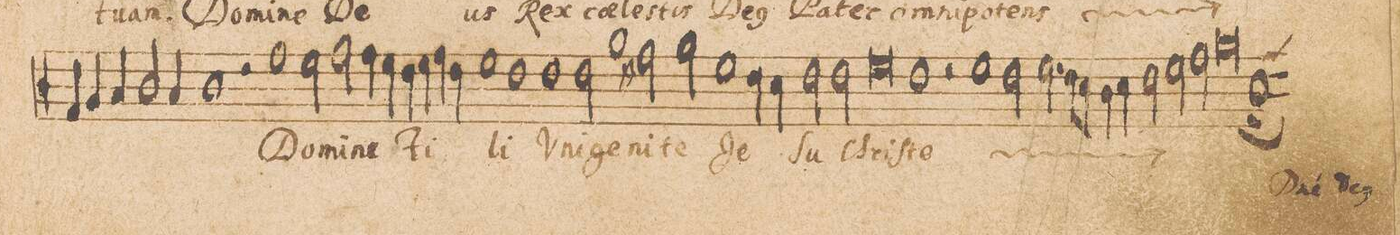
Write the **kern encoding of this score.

**kern	**text
*I"[CANTVS.]	*
*clefC3	*
*k[]	*
*met(c|)	*
*M2/1	*
4G/	.
4A/	.
=58-	=58-
4B/	.
2c/	.
4B/	.
1c	-tens
*	*Xij
=59-	=59-
2re	.
1g	Do-
2f\	-mi-
=60-	=60-
2g\	-ne
4g\	.
4f\	.
4e\	Fi-
4f\	.
4g\	.
4e\	.
=61-	=61-
1f	-li
1e	.
=62-	=62-
1e	V-
2e\	-ni-
1a\	-ge-
=63-	=63-
2g#X\	-ni-
2a\	-te
1f\	Je-
=64-	=64-
4e\	.
4d\	.
2e\	-ſu
2e\	Chri-
=65-	=65-
0f	.
=66-	=66-
1e	-ſte
2re	.
*	*ij
1f\	Je-
=67-	=67-
2e\	.
2.f\	-ſu
8e\L	.
8d\J	.
=68-	=68-
4c\	.
4d\	.
2e\	Chri-
2f\	.
2gny\	.
=69-	=69-
0a	.
=70-	=70-
*custos:g	*
1d;<	-ste
*	*Xij
*-	*-
